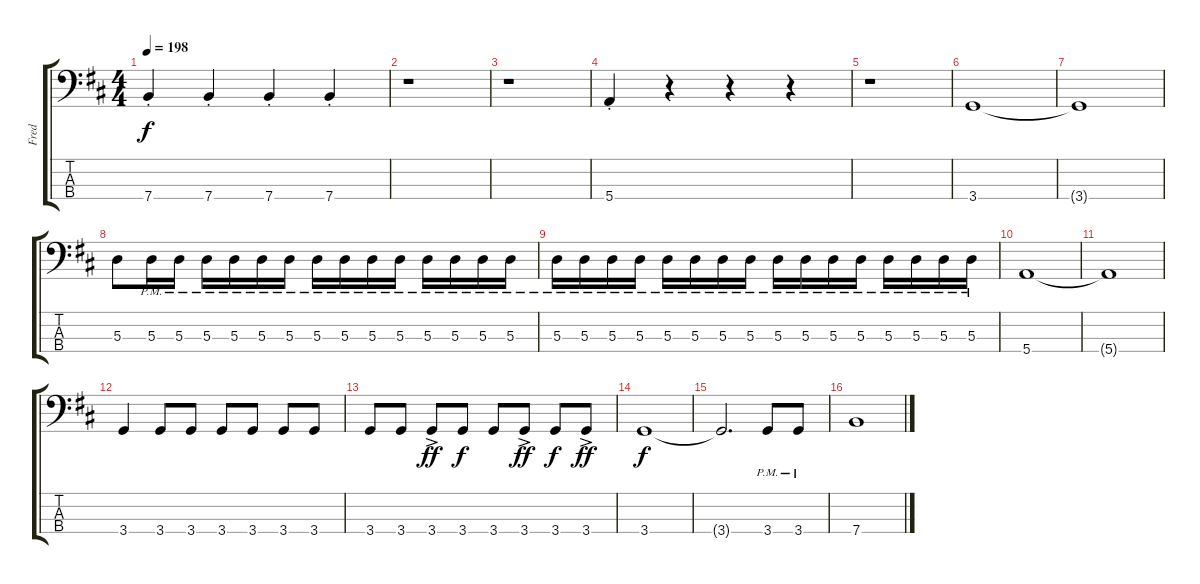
\track ("Fred" "Fred") {instrument electricbasspick}
\staff {score tabs}
\tuning (G2 D2 A1 E1) {hide}
\ts (4 4)
\tempo 198
\clef f4
\ks bminor
7.4{st}.4{dy f} 7.4{st}.4 7.4{st}.4 7.4{st}.4 |
r.1 |
r.1 |
5.4{st}.4 r.4 r.4 r.4 |
r.1 |
3.4.1 |
3.4{t}.1 |
5.3.8 5.3{pm}.16 5.3{pm}.16 5.3{pm}.16 5.3{pm}.16 5.3{pm}.16 5.3{pm}.16 5.3{pm}.16 5.3{pm}.16 5.3{pm}.16 5.3{pm}.16 5.3{pm}.16 5.3{pm}.16 5.3{pm}.16 5.3{pm}.16 |
5.3{pm}.16 5.3{pm}.16 5.3{pm}.16 5.3{pm}.16 5.3{pm}.16 5.3{pm}.16 5.3{pm}.16 5.3{pm}.16 5.3{pm}.16 5.3{pm}.16 5.3{pm}.16 5.3{pm}.16 5.3{pm}.16 5.3{pm}.16 5.3{pm}.16 5.3{pm}.16 |
5.4.1 |
5.4{t}.1 |
3.4.4 3.4.8 3.4.8 3.4.8 3.4.8 3.4.8 3.4.8 |
3.4.8 3.4.8 3.4{ac}.8{dy ff} 3.4.8{dy f} 3.4.8 3.4{ac}.8{dy ff} 3.4.8{dy f} 3.4{ac}.8{dy ff} |
3.4.1{dy f} |
3.4{t}.2{d} 3.4{pm}.8 3.4{pm}.8 |
7.4.1
